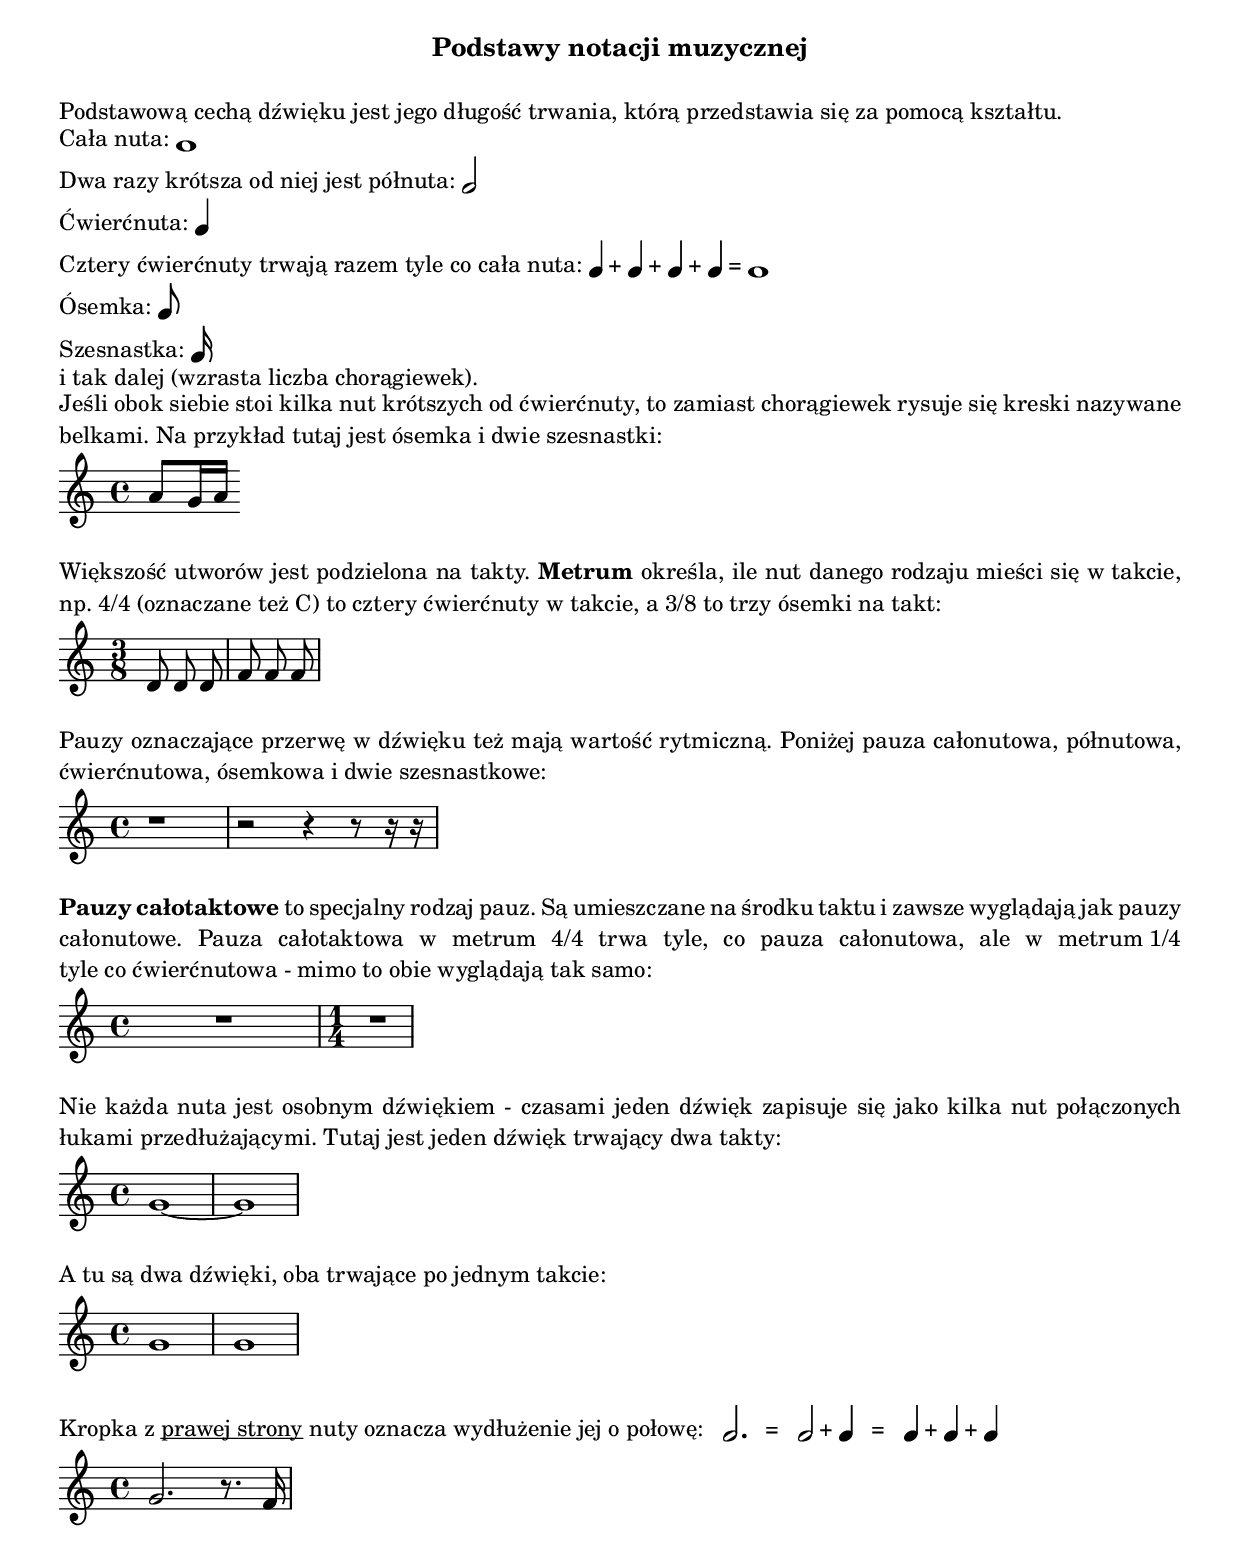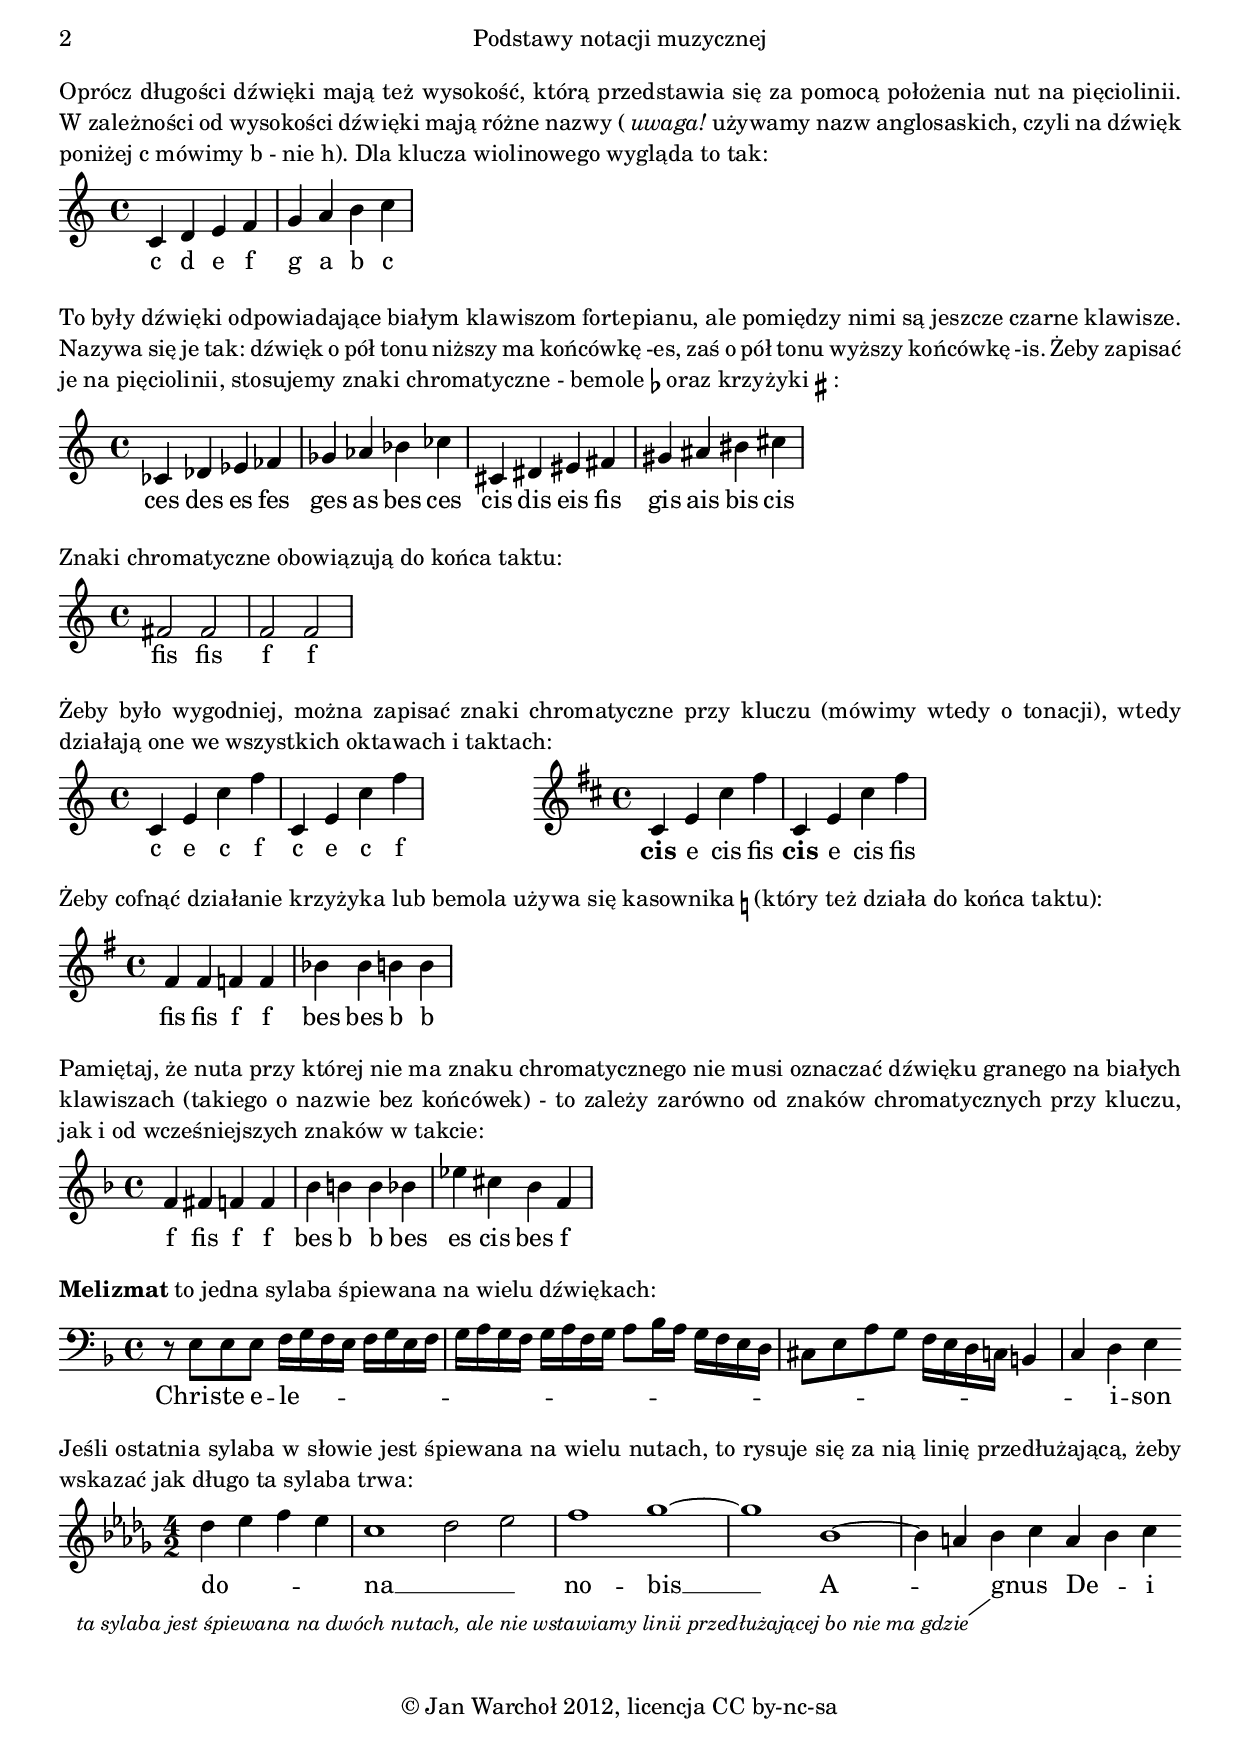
\version "2.15.36"

% #(set-global-staff-size 17)

\paper {
  indent = 0
  markup-system-spacing #'padding = #0.5
  score-markup-spacing #'padding = #3.3
  score-markup-spacing #'basic-distance = #0
  top-markup-spacing #'padding = #3
  ragged-bottom = ##t
}

\header {
  instrument = "Podstawy notacji muzycznej"
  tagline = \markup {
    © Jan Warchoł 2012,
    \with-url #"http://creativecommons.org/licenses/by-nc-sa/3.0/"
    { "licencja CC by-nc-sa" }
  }
}

\markup \vspace #1

\markup \justify {
  Podstawową cechą dźwięku jest jego długość trwania, którą przedstawia
  się za pomocą kształtu.
}
\markup \justify { Cała nuta: \note #"1" #1 }
\markup \justify { Dwa razy krótsza od niej jest półnuta: \note #"2" #1 }
\markup \justify { Ćwierćnuta: \note #"4" #1 }
\markup \justify {
  Cztery ćwierćnuty trwają razem tyle co cała nuta: \note #"4" #1 + \note
  #"4" #1 + \note #"4" #1 + \note #"4" #1 = \note #"1" #1
}
\markup \justify { Ósemka: \note #"8" #1 }
\markup \justify { Szesnastka: \note #"16" #1 }
\markup \justify { i tak dalej (wzrasta liczba chorągiewek).}

\markup \justify {
  Jeśli obok siebie stoi kilka nut krótszych od ćwierćnuty, to zamiast
  chorągiewek rysuje się kreski nazywane belkami.  Na przykład tutaj jest
  ósemka i dwie szesnastki:
}
{ a'8 g'16 a'16 }

\markup \justify {
  Większość utworów jest podzielona na takty. \bold Metrum określa, ile
  nut danego rodzaju mieści się "w takcie," "np. 4/4" (oznaczane "też C)"
  to cztery ćwierćnuty w takcie, a 3/8 to trzy ósemki na takt:
}
{ \time 3/8 \autoBeamOff d'8 d' d' f' f' f' }

\markup \justify {
  Pauzy oznaczające przerwę w dźwięku też mają wartość rytmiczną.  Poniżej
  pauza całonutowa, półnutowa, ćwierćnutowa, ósemkowa i dwie szesnastkowe:
}
{ r1 r2 r4 r8 r16 r }

\markup \justify {
  \bold { Pauzy całotaktowe } to specjalny rodzaj pauz.  Są umieszczane na
  środku taktu i zawsze wyglądają jak pauzy całonutowe. Pauza całotaktowa
  w metrum 4/4 trwa tyle, co pauza całonutowa, ale w "metrum 1/4" "tyle co ćwierćnutowa"
  - mimo to obie wyglądają tak samo:
}
\score {
  { R1  \time 1/4  R4 }
  \layout { line-width = 6\cm ragged-right = ##f }
}

\markup \justify {
  Nie każda nuta jest osobnym dźwiękiem - czasami jeden dźwięk zapisuje
  się jako kilka nut połączonych łukami przedłużającymi.
  Tutaj jest jeden dźwięk trwający dwa takty:
}
{ g'1~ g' }
\markup \justify { A tu są dwa dźwięki, oba trwające po jednym takcie:}
{ g'1 g' }

\markup \justify {
  Kropka z \underline "prawej strony" nuty oznacza wydłużenie jej o "połowę:  "
  \note-by-number #1 #1 #1 "  =  "
  \note-by-number #1 #0 #1 + \note-by-number #2 #0 #1 "  =  "
  \note-by-number #2 #0 #1 + \note-by-number #2 #0 #1 + \note-by-number #2 #0 #1
}
{ g'2. r8. f'16 }

\markup \justify {
  Oprócz długości dźwięki mają też wysokość, którą przedstawia się za
  pomocą położenia nut na pięciolinii. "W zależności"
  od wysokości dźwięki mają różne nazwy (\italic uwaga! używamy nazw anglosaskich,
  czyli na dźwięk poniżej c mówimy b - nie h). Dla klucza wiolinowego
  wygląda to tak:
}
\noPageBreak
\relative f' { c4 d e f g a b c }
\addlyrics { c d e f g a b c }

\markup \justify {
  To były dźwięki odpowiadające białym klawiszom fortepianu, ale pomiędzy
  nimi są jeszcze czarne klawisze.  Nazywa się je tak: dźwięk o pół tonu
  niższy ma końcówkę -es, zaś o pół tonu wyższy końcówkę -is. Żeby zapisać
  je na pięciolinii, stosujemy znaki chromatyczne - bemole \flat oraz krzyżyki \sharp :
}

\relative f' {
  ces4 des es fes ges as bes ces cis, dis eis fis gis ais bis cis
}
\addlyrics { ces des es fes ges as bes ces cis dis eis fis gis ais bis cis }

\markup \justify {
  Znaki chromatyczne obowiązują do końca taktu:
}
{ fis'2 fis' f' f' }
\addlyrics { fis fis f f }

\markup \justify {
  Żeby było wygodniej, można zapisać znaki chromatyczne przy kluczu
  (mówimy wtedy o tonacji), wtedy działają one we wszystkich oktawach "i taktach:"
}
\markup {
  \score { { c'4 e' c'' f'' c' e' c'' f'' } \addlyrics { c e c f c e c f } \layout {} }
  \hspace #10
  \score {
    { \key d \major cis' e' cis'' fis'' cis' e' cis'' fis'' }
    \addlyrics { \markup { \bold cis } e cis fis \markup { \bold cis } e cis  fis } \layout {}
  }
}

\markup \vspace #0.5

\markup \justify {
  Żeby cofnąć działanie krzyżyka lub bemola używa się kasownika \natural (który też działa do końca taktu):
}

{ \key g \major fis' fis' f' f' bes' bes' b' b' }
\addlyrics { fis fis f f bes bes b b }

\markup \justify {
  Pamiętaj, że nuta przy której nie ma znaku chromatycznego nie musi
  oznaczać dźwięku granego na białych klawiszach (takiego o nazwie
  bez końcówek) - to zależy zarówno od znaków chromatycznych przy kluczu,
  "jak i od wcześniejszych" znaków w takcie:
}

\relative f' { \key f \major f fis f f bes b b bes es cis bes f }
\addlyrics { f fis f f bes b b bes es cis bes f }


\markup \justify {
  \bold Melizmat to jedna sylaba śpiewana na wielu dźwiękach:
}
\score {
  \relative f {
    \clef F
    \key d \minor
    r8 e e e f16 \melisma g f e f g e f
    g a g f g a f g a8 bes16 a g f e d
    cis8 e a g f16 e d c b4
    c4 \melismaEnd d e
  }
  \addlyrics {
    \once \override LyricText #'self-alignment-X = #0.7
    Chri -- ste e -- le -- i -- son
  }
  \layout {
    system-count = #1
  }
}

\markup \justify {
  Jeśli ostatnia sylaba w słowie jest śpiewana na wielu nutach, to rysuje się za nią
  linię przedłużającą, żeby wskazać jak długo ta sylaba trwa:
}

\score {
  <<
    \new Voice = mix \relative f'' {
      \key bes \minor
      \time 4/2
      \partial 1 des \melisma es f es \melismaEnd
      c1 \melisma des2 es \melismaEnd
      f1 ges~
      ges1 bes,~
      bes4 a bes c a bes c
    }
    \new Lyrics \with { \consists "Balloon_engraver" }
    \lyricsto mix \lyricmode {
      do -- na __ no -- bis __ A -- _
      \override BalloonTextItem #'annotation-balloon = ##f
      \balloonGrobText #'LyricText #'(-2 . -1.5) \markup \smaller \italic "ta sylaba jest śpiewana na dwóch nutach, ale nie wstawiamy linii przedłużającej bo nie ma gdzie"
      gnus _ De -- _ i
    }
  >>
  \layout { ragged-right = ##f }
}